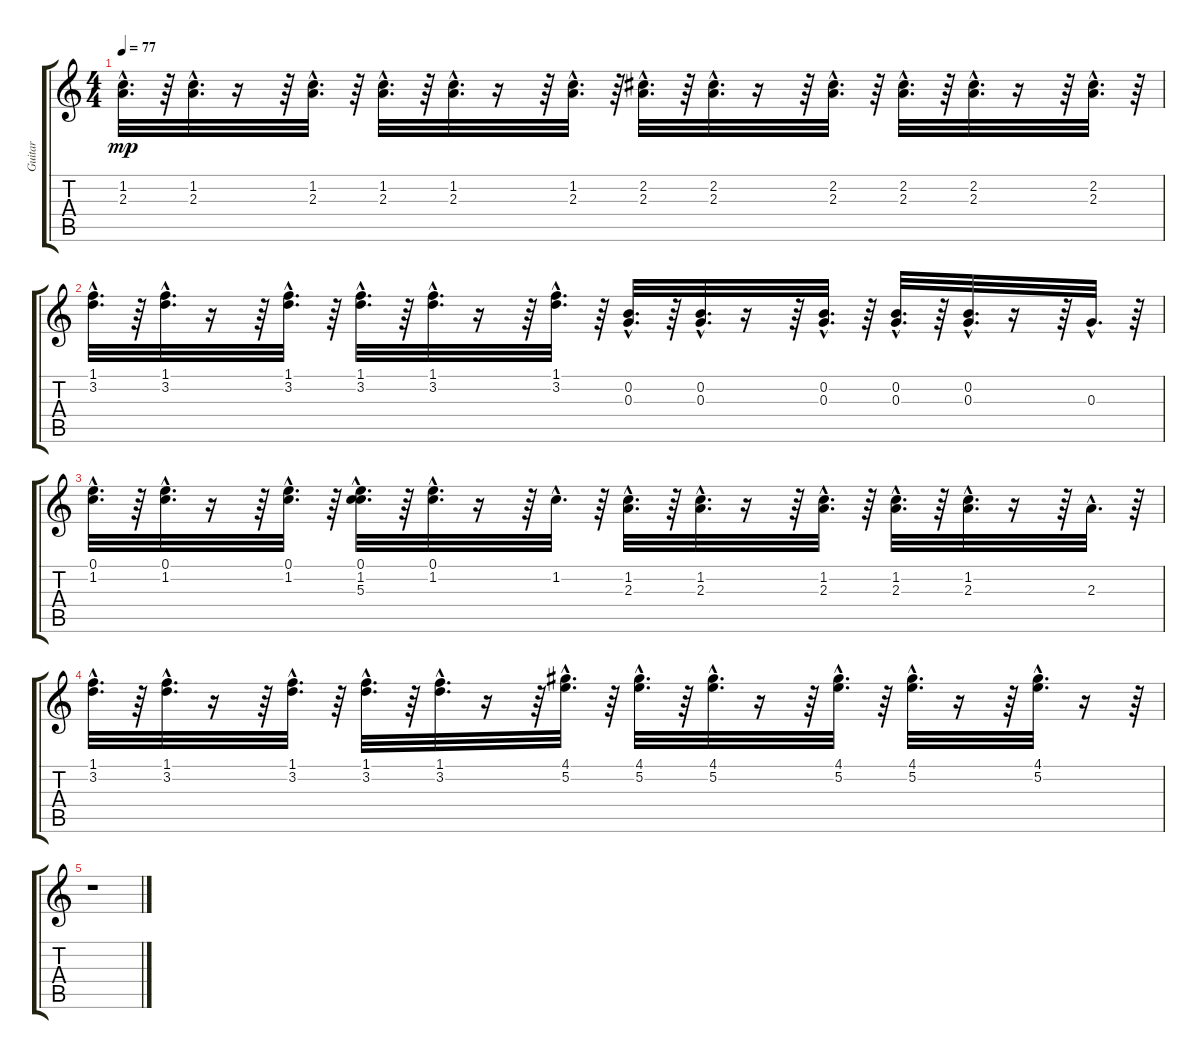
\track ("Guitar" "Guitar") {instrument overdrivenguitar}
\staff {score tabs}
\tuning (E4 B3 G3 D3 A2 E2) {hide}
\ts (4 4)
\tempo 77
\clef g2
\ks c
(1.2{hac} 2.3{hac}).32{d dy mp} r.64 (1.2{hac} 2.3{hac}).32{d} r.16 r.64 (1.2{hac} 2.3{hac}).32{d} r.64 (1.2{hac} 2.3{hac}).32{d} r.64 (1.2{hac} 2.3{hac}).32{d} r.16 r.64 (1.2{hac} 2.3{hac}).32{d} r.64 (2.2{hac} 2.3{hac}).32{d} r.64 (2.2{hac} 2.3{hac}).32{d} r.16 r.64 (2.2{hac} 2.3{hac}).32{d} r.64 (2.2{hac} 2.3{hac}).32{d} r.64 (2.2{hac} 2.3{hac}).32{d} r.16 r.64 (2.2{hac} 2.3{hac}).32{d} r.64 |
(1.1{hac} 3.2{hac}).32{d} r.64 (1.1{hac} 3.2{hac}).32{d} r.16 r.64 (1.1{hac} 3.2{hac}).32{d} r.64 (1.1{hac} 3.2{hac}).32{d} r.64 (1.1{hac} 3.2{hac}).32{d} r.16 r.64 (1.1{hac} 3.2{hac}).32{d} r.64 (0.2{hac} 0.3{hac}).32{d} r.64 (0.2{hac} 0.3{hac}).32{d} r.16 r.64 (0.2{hac} 0.3{hac}).32{d} r.64 (0.2{hac} 0.3{hac}).32{d} r.64 (0.2{hac} 0.3{hac}).32{d} r.16 r.64 0.3{hac}.32{d} r.64 |
(0.1{hac} 1.2{hac}).32{d} r.64 (0.1{hac} 1.2{hac}).32{d} r.16 r.64 (0.1{hac} 1.2{hac}).32{d} r.64 (0.1{hac} 1.2{hac} 5.3{hac}).32{d} r.64 (0.1{hac} 1.2{hac}).32{d} r.16 r.64 1.2{hac}.32{d} r.64 (1.2{hac} 2.3{hac}).32{d} r.64 (1.2{hac} 2.3{hac}).32{d} r.16 r.64 (1.2{hac} 2.3{hac}).32{d} r.64 (1.2{hac} 2.3{hac}).32{d} r.64 (1.2{hac} 2.3{hac}).32{d} r.16 r.64 2.3{hac}.32{d} r.64 |
(1.1{hac} 3.2{hac}).32{d} r.64 (1.1{hac} 3.2{hac}).32{d} r.16 r.64 (1.1{hac} 3.2{hac}).32{d} r.64 (1.1{hac} 3.2{hac}).32{d} r.64 (1.1{hac} 3.2{hac}).32{d} r.16 r.64 (4.1{hac} 5.2{hac}).32{d} r.64 (4.1{hac} 5.2{hac}).32{d} r.64 (4.1{hac} 5.2{hac}).32{d} r.16 r.64 (4.1{hac} 5.2{hac}).32{d} r.64 (4.1{hac} 5.2{hac}).32{d} r.16 r.64 (4.1{hac} 5.2{hac}).32{d} r.16 r.64 |
r.1
